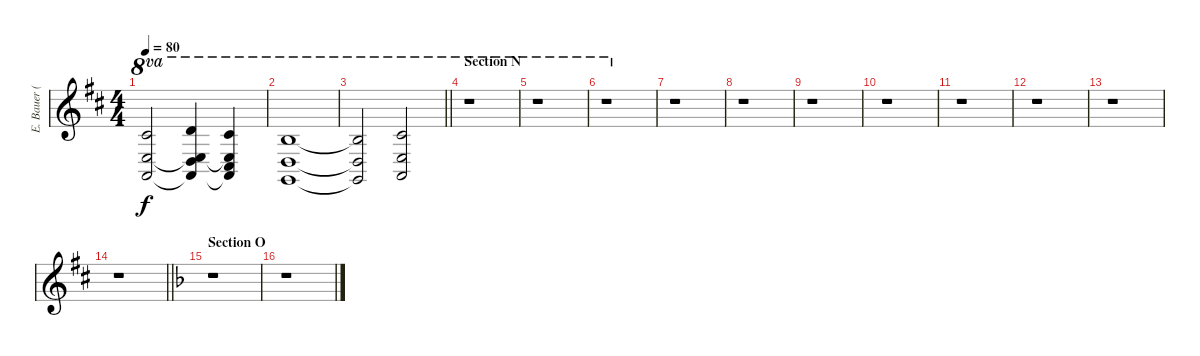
\track ("E. Bauer (Keyboard)" "E. Bauer (") {instrument choiraahs}
\staff {score}
\tuning (E4 B3 G3 D3 A2 E2 B1) {hide}
\ts (4 4)
\tempo 80
\clef g2
\ks bminor
(9.1 9.3 7.4).2{ot 8va dy f} (10.1 3.2 9.3{t} 7.4{t}).4{ot 8va} (9.1 2.2 9.3{t} 7.4{t}).4{ot 8va} |
(7.1 7.3 5.4).1{ot 8va} |
\barLineRight lightlight
(7.1{t} 7.3{t} 5.4{t}).2{ot 8va} (9.1 9.3 7.4).2{ot 8va} |
\section ("" "Section N")
r.1{ot 8va} |
r.1{ot 8va} |
r.1{ot 8va} |
r.1 |
r.1 |
r.1 |
r.1 |
r.1 |
r.1 |
r.1 |
\barLineRight lightlight
r.1 |
\section ("" "Section O")
\ks dminor
r.1 |
r.1
